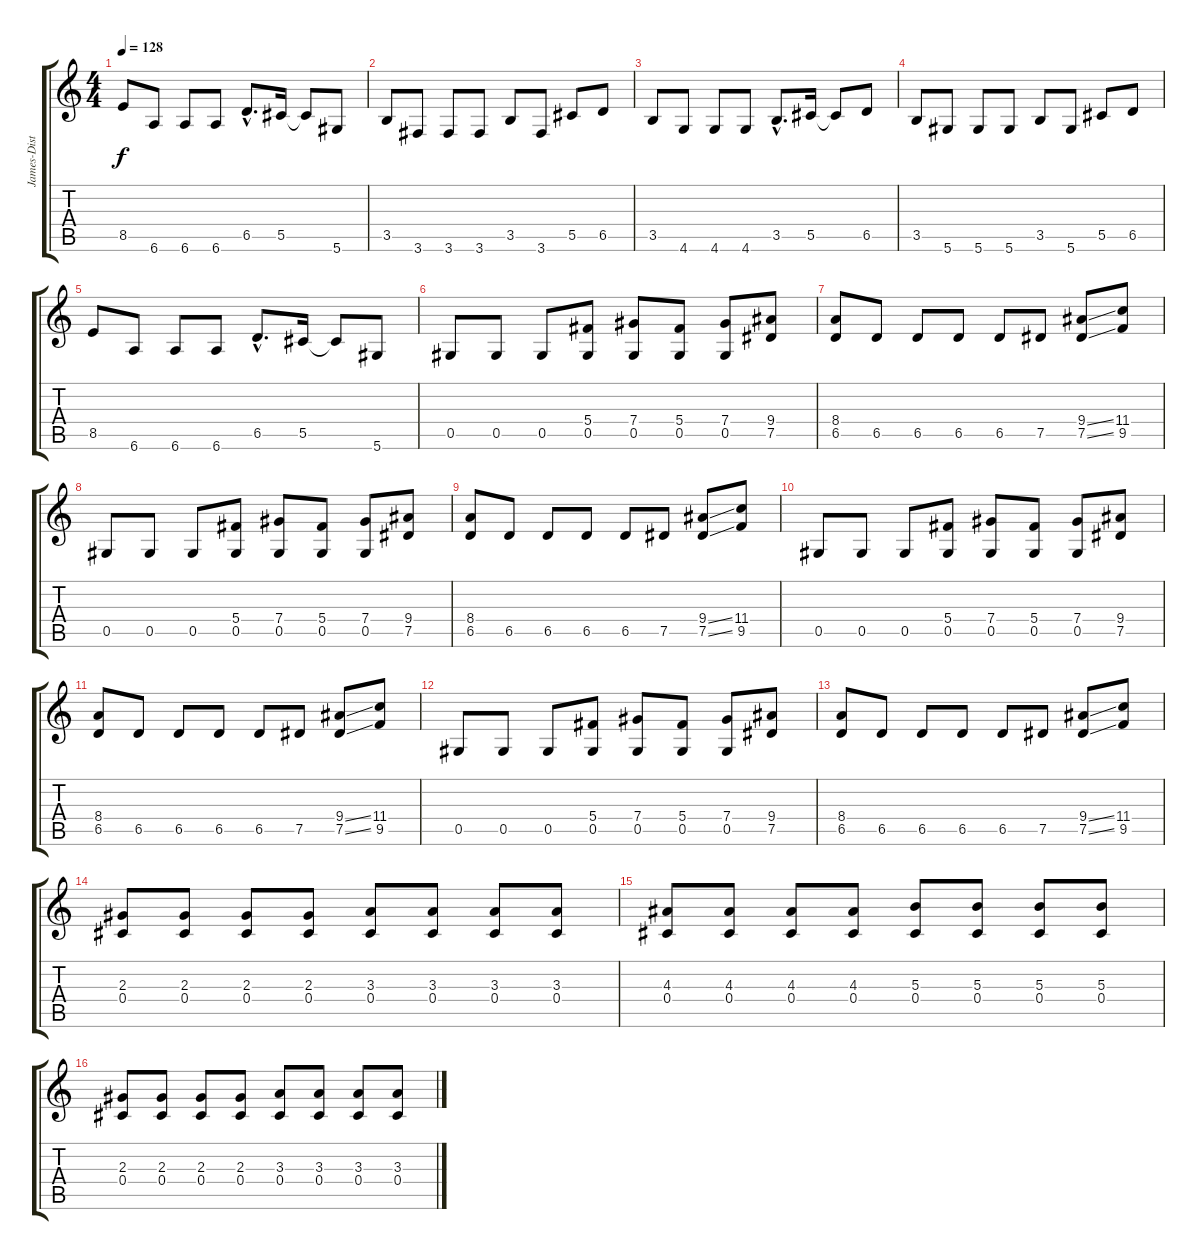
\track ("James-Dist" "James-Dist") {instrument distortionguitar}
\staff {score tabs}
\tuning (Eb4 Bb3 Gb3 Db3 Ab2 Eb2) {hide}
\ts (4 4)
\tempo 128
\clef g2
\ks c
8.5.8{dy f} 6.6.8 6.6.8 6.6.8 6.5{hac}.8{d} 5.5.16 5.5{t}.8 5.6.8 |
3.5.8 3.6.8 3.6.8 3.6.8 3.5.8 3.6.8 5.5.8 6.5.8 |
3.5.8 4.6.8 4.6.8 4.6.8 3.5{hac}.8{d} 5.5.16 5.5{t}.8 6.5.8 |
3.5.8 5.6.8 5.6.8 5.6.8 3.5.8 5.6.8 5.5.8 6.5.8 |
8.5.8 6.6.8 6.6.8 6.6.8 6.5{hac}.8{d} 5.5.16 5.5{t}.8 5.6.8 |
0.5.8 0.5.8 0.5.8 (5.4 0.5).8 (7.4 0.5).8 (5.4 0.5).8 (7.4 0.5).8 (9.4 7.5).8 |
(8.4 6.5).8 6.5.8 6.5.8 6.5.8 6.5.8 7.5.8 (9.4{ss} 7.5{ss}).8 (11.4 9.5).8 |
0.5.8 0.5.8 0.5.8 (5.4 0.5).8 (7.4 0.5).8 (5.4 0.5).8 (7.4 0.5).8 (9.4 7.5).8 |
(8.4 6.5).8 6.5.8 6.5.8 6.5.8 6.5.8 7.5.8 (9.4{ss} 7.5{ss}).8 (11.4 9.5).8 |
0.5.8 0.5.8 0.5.8 (5.4 0.5).8 (7.4 0.5).8 (5.4 0.5).8 (7.4 0.5).8 (9.4 7.5).8 |
(8.4 6.5).8 6.5.8 6.5.8 6.5.8 6.5.8 7.5.8 (9.4{ss} 7.5{ss}).8 (11.4 9.5).8 |
0.5.8 0.5.8 0.5.8 (5.4 0.5).8 (7.4 0.5).8 (5.4 0.5).8 (7.4 0.5).8 (9.4 7.5).8 |
(8.4 6.5).8 6.5.8 6.5.8 6.5.8 6.5.8 7.5.8 (9.4{ss} 7.5{ss}).8 (11.4 9.5).8 |
(2.3 0.4).8 (2.3 0.4).8 (2.3 0.4).8 (2.3 0.4).8 (3.3 0.4).8 (3.3 0.4).8 (3.3 0.4).8 (3.3 0.4).8 |
(4.3 0.4).8 (4.3 0.4).8 (4.3 0.4).8 (4.3 0.4).8 (5.3 0.4).8 (5.3 0.4).8 (5.3 0.4).8 (5.3 0.4).8 |
(2.3 0.4).8 (2.3 0.4).8 (2.3 0.4).8 (2.3 0.4).8 (3.3 0.4).8 (3.3 0.4).8 (3.3 0.4).8 (3.3 0.4).8
